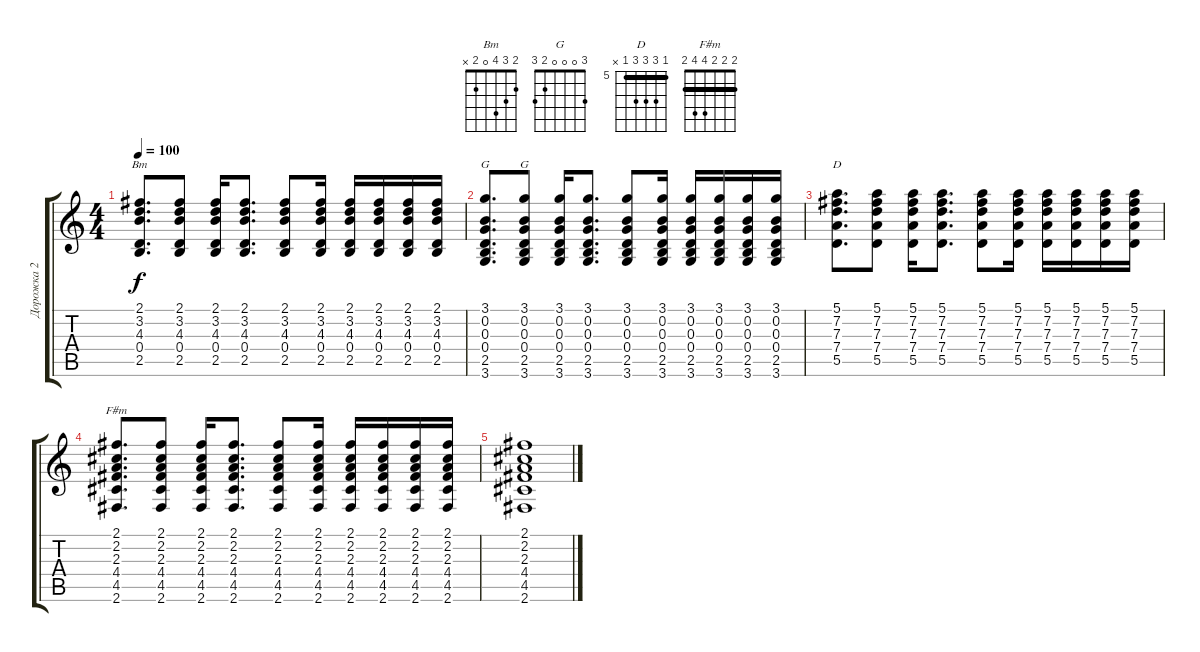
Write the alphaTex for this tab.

\track ("Дорожка 2" "Дорожка 2") {instrument acousticguitarsteel}
\staff {score tabs}
\tuning (E4 B3 G3 D3 A2 E2) {hide}
\chord ("Bm" 2 3 4 0 2 x)
\chord ("G" 3 3 4 5 5 3) {barre 3}
\chord ("G" 3 0 0 0 2 3)
\chord ("D" 5 7 7 7 5 x) {firstfret 5 barre 5}
\chord ("F#m" 2 2 2 4 4 2) {barre 2}
\ts (4 4)
\tempo 100
\clef g2
\ks c
(2.1 3.2 4.3 0.4 2.5).8{d ch "Bm" dy f} (2.1 3.2 4.3 0.4 2.5).8 (2.1 3.2 4.3 0.4 2.5).16 (2.1 3.2 4.3 0.4 2.5).8{d} (2.1 3.2 4.3 0.4 2.5).8 (2.1 3.2 4.3 0.4 2.5).16 (2.1 3.2 4.3 0.4 2.5).16 (2.1 3.2 4.3 0.4 2.5).16 (2.1 3.2 4.3 0.4 2.5).16 (2.1 3.2 4.3 0.4 2.5).16 |
(3.1 0.2 0.3 0.4 2.5 3.6).8{d ch "G"} (3.1 0.2 0.3 0.4 2.5 3.6).8{ch "G"} (3.1 0.2 0.3 0.4 2.5 3.6).16 (3.1 0.2 0.3 0.4 2.5 3.6).8{d} (3.1 0.2 0.3 0.4 2.5 3.6).8 (3.1 0.2 0.3 0.4 2.5 3.6).16 (3.1 0.2 0.3 0.4 2.5 3.6).16 (3.1 0.2 0.3 0.4 2.5 3.6).16 (3.1 0.2 0.3 0.4 2.5 3.6).16 (3.1 0.2 0.3 0.4 2.5 3.6).16 |
(5.1 7.2 7.3 7.4 5.5).8{d ch "D"} (5.1 7.2 7.3 7.4 5.5).8 (5.1 7.2 7.3 7.4 5.5).16 (5.1 7.2 7.3 7.4 5.5).8{d} (5.1 7.2 7.3 7.4 5.5).8 (5.1 7.2 7.3 7.4 5.5).16 (5.1 7.2 7.3 7.4 5.5).16 (5.1 7.2 7.3 7.4 5.5).16 (5.1 7.2 7.3 7.4 5.5).16 (5.1 7.2 7.3 7.4 5.5).16 |
(2.1 2.2 2.3 4.4 4.5 2.6).8{d ch "F#m"} (2.1 2.2 2.3 4.4 4.5 2.6).8 (2.1 2.2 2.3 4.4 4.5 2.6).16 (2.1 2.2 2.3 4.4 4.5 2.6).8{d} (2.1 2.2 2.3 4.4 4.5 2.6).8 (2.1 2.2 2.3 4.4 4.5 2.6).16 (2.1 2.2 2.3 4.4 4.5 2.6).16 (2.1 2.2 2.3 4.4 4.5 2.6).16 (2.1 2.2 2.3 4.4 4.5 2.6).16 (2.1 2.2 2.3 4.4 4.5 2.6).16 |
(2.1 2.2 2.3 4.4 4.5 2.6).1
